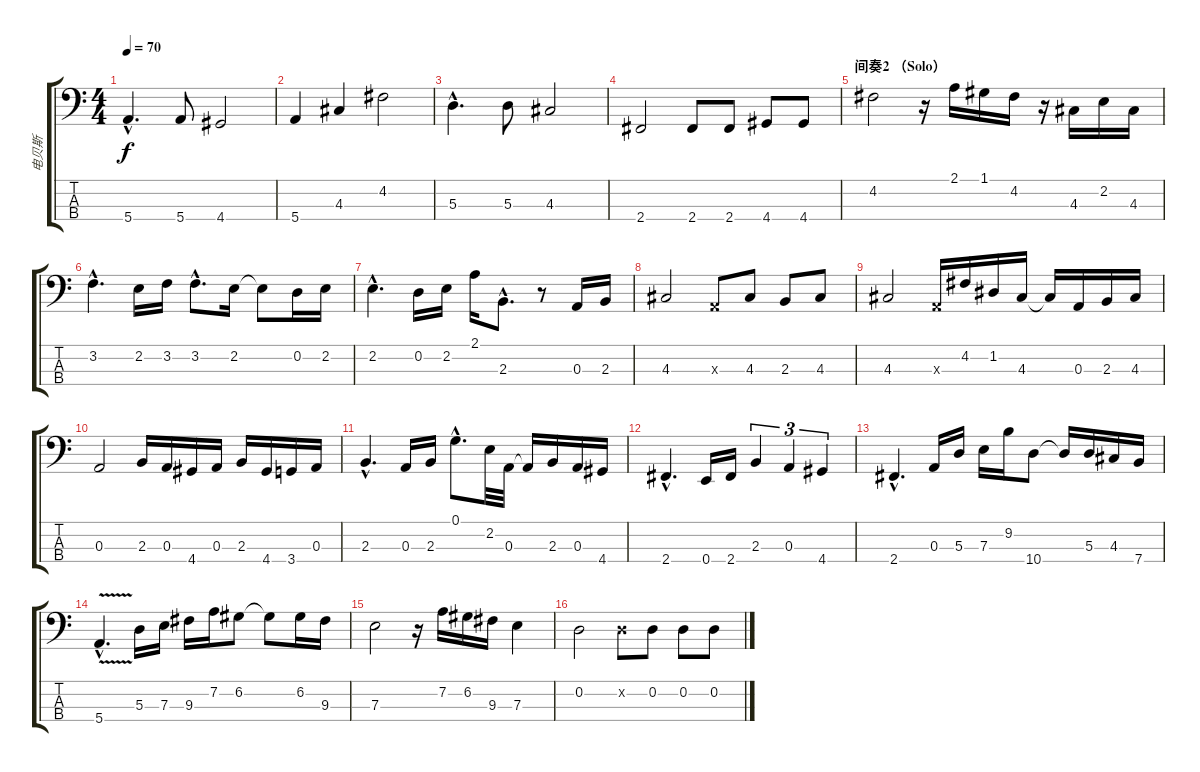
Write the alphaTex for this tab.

\track ("电贝斯" "电贝斯") {instrument electricbassfinger}
\staff {score tabs}
\tuning (G2 D2 A1 E1) {hide}
\ts (4 4)
\tempo 70
\clef f4
\ks c
5.4{hac}.4{d dy f} 5.4.8 4.4.2 |
5.4.4 4.3.4 4.2.2 |
5.3{hac}.4{d} 5.3.8 4.3.2 |
2.4.2 2.4.8 2.4.8 4.4.8 4.4.8 |
\section ("" "间奏2 （Solo）")
4.2.2 r.16 2.1.16 1.1.16 4.2.16 r.16 4.3.16 2.2.16 4.3.16 |
3.2{hac}.4{d} 2.2.16 3.2.16 3.2{hac}.8{d} 2.2.16 2.2{t}.8 0.2.16 2.2.16 |
2.2{hac}.4{d} 0.2.16 2.2.16 2.1.16 2.3{hac}.8{d} r.8 0.3.16 2.3.16 |
4.3.2 0.3{x}.8 4.3.8 2.3.8 4.3.8 |
4.3.2 0.3{x}.16 4.2.16 1.2.16 4.3.16 4.3{t}.16 0.3.16 2.3.16 4.3.16 |
0.3.2 2.3.16 0.3.16 4.4.16 0.3.16 2.3.16 4.4.16 3.4.16 0.3.16 |
2.3{hac}.4{d} 0.3.16 2.3.16 0.1{hac}.8{d} 2.2.32 0.3.32 0.3{t}.16 2.3.16 0.3.16 4.4.16 |
2.4{hac}.4{d} 0.4.16 2.4.16 2.3.4{tu (3 2)} 0.3.4{tu (3 2)} 4.4.4{tu (3 2)} |
2.4{hac}.4{d} 0.3.16 5.3.16 7.3.16 9.2.16 10.4.8 10.4{t}.16 5.3.16 4.3.16 7.4.16 |
5.4{v hac}.4{d} 5.3.16 7.3.16 9.3.16 7.2.16 6.2.8 6.2{t}.8 6.2.16 9.3.16 |
7.3.2 r.16 7.2.16 6.2.16 9.3.16 7.3.4 |
0.2.2 0.2{x}.8 0.2.8 0.2.8 0.2.8
